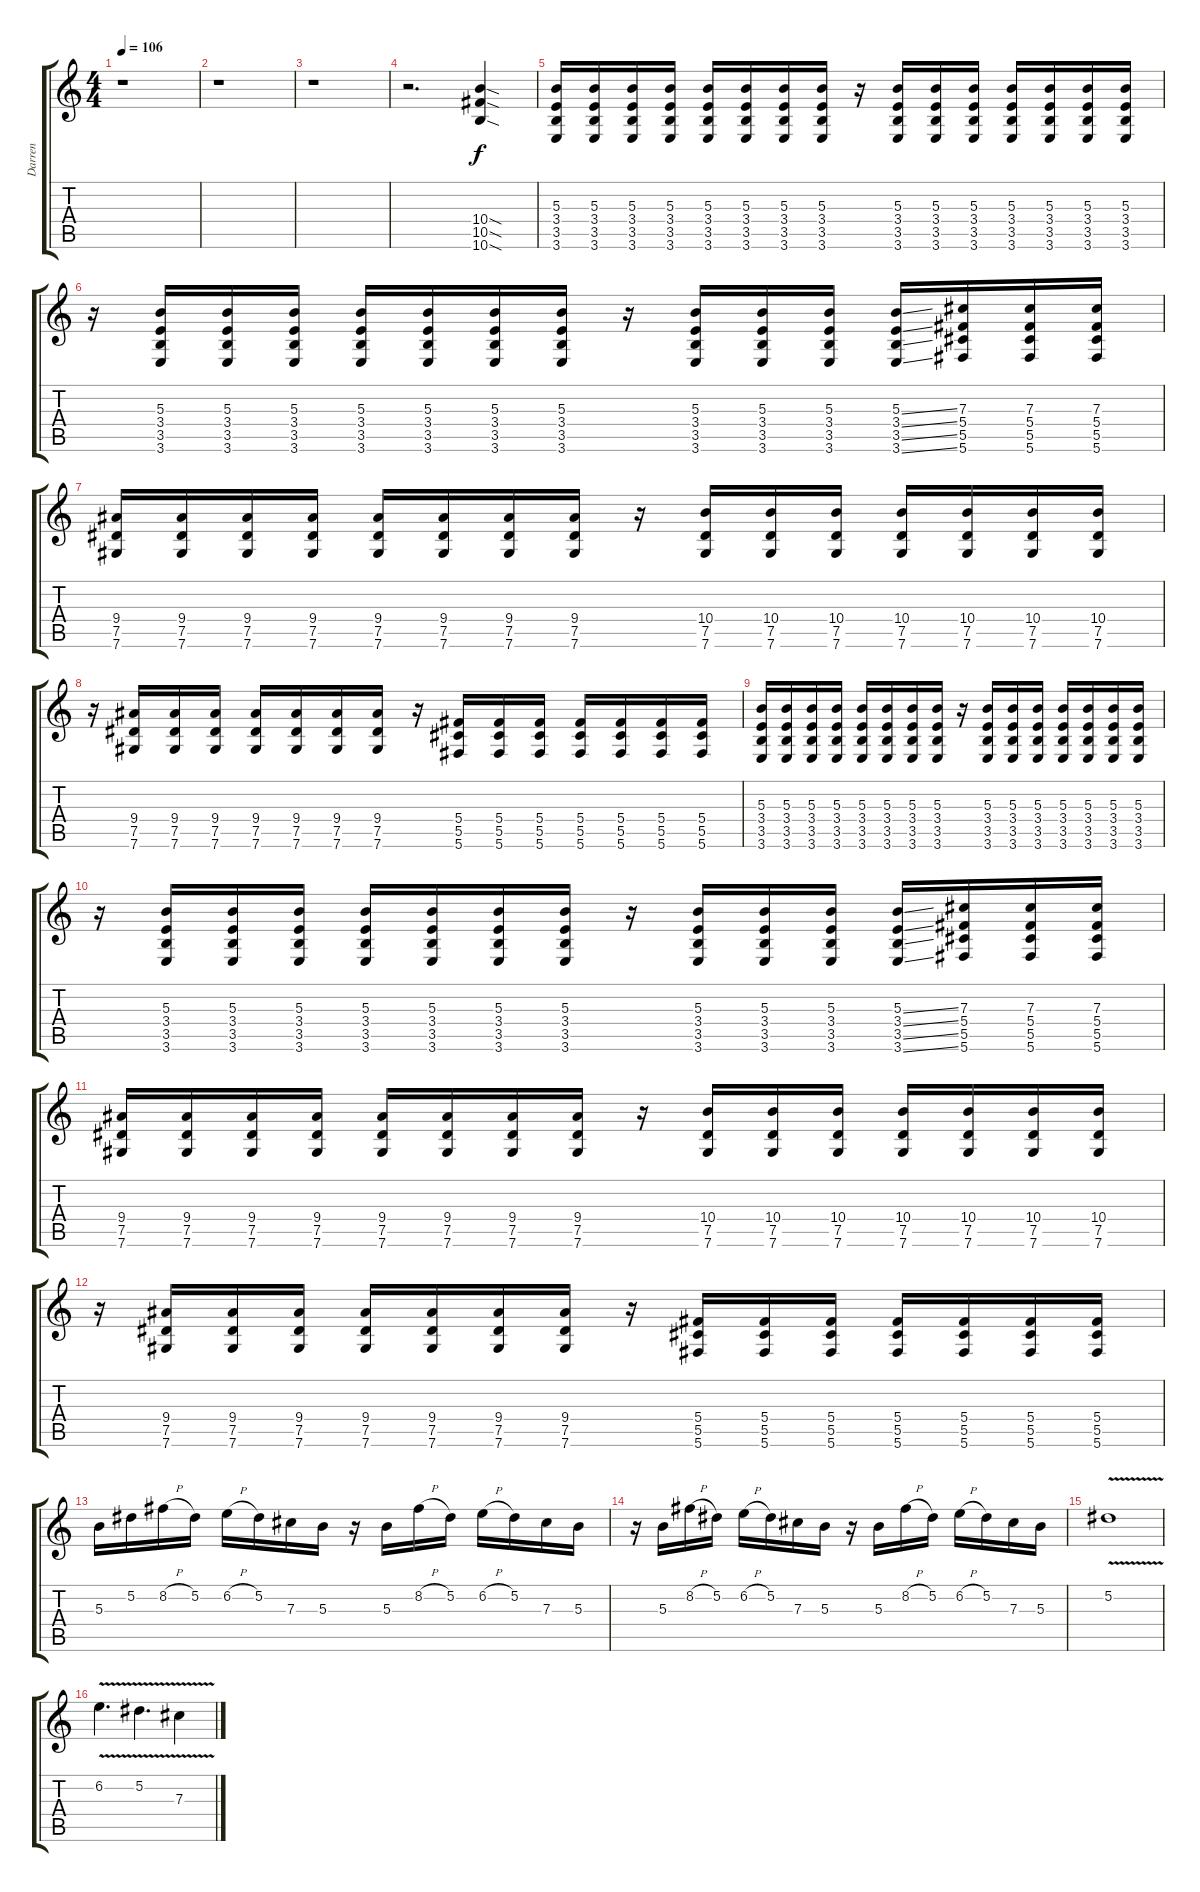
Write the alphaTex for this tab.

\track ("Darren" "Darren") {instrument distortionguitar}
\staff {score tabs}
\tuning (Eb4 Bb3 Gb3 Db3 Ab2 Db2) {hide}
\ts (4 4)
\tempo 106
\clef g2
\ks c
r.1{dy f instrument distortionguitar} |
r.1 |
r.1 |
r.2{d} (10.4{sod} 10.5{sod} 10.6{sod}).4{instrument distortionguitar} |
(5.3 3.4 3.5 3.6).16{instrument distortionguitar} (5.3 3.4 3.5 3.6).16 (5.3 3.4 3.5 3.6).16 (5.3 3.4 3.5 3.6).16 (5.3 3.4 3.5 3.6).16 (5.3 3.4 3.5 3.6).16 (5.3 3.4 3.5 3.6).16 (5.3 3.4 3.5 3.6).16 r.16 (5.3 3.4 3.5 3.6).16 (5.3 3.4 3.5 3.6).16 (5.3 3.4 3.5 3.6).16 (5.3 3.4 3.5 3.6).16 (5.3 3.4 3.5 3.6).16 (5.3 3.4 3.5 3.6).16 (5.3 3.4 3.5 3.6).16 |
r.16 (5.3 3.4 3.5 3.6).16 (5.3 3.4 3.5 3.6).16 (5.3 3.4 3.5 3.6).16 (5.3 3.4 3.5 3.6).16 (5.3 3.4 3.5 3.6).16 (5.3 3.4 3.5 3.6).16 (5.3 3.4 3.5 3.6).16 r.16 (5.3 3.4 3.5 3.6).16 (5.3 3.4 3.5 3.6).16 (5.3 3.4 3.5 3.6).16 (5.3{ss} 3.4{ss} 3.5{ss} 3.6{ss}).16 (7.3 5.4 5.5 5.6).16 (7.3 5.4 5.5 5.6).16 (7.3 5.4 5.5 5.6).16 |
(9.4 7.5 7.6).16 (9.4 7.5 7.6).16 (9.4 7.5 7.6).16 (9.4 7.5 7.6).16 (9.4 7.5 7.6).16 (9.4 7.5 7.6).16 (9.4 7.5 7.6).16 (9.4 7.5 7.6).16 r.16 (10.4 7.5 7.6).16 (10.4 7.5 7.6).16 (10.4 7.5 7.6).16 (10.4 7.5 7.6).16 (10.4 7.5 7.6).16 (10.4 7.5 7.6).16 (10.4 7.5 7.6).16 |
r.16 (9.4 7.5 7.6).16 (9.4 7.5 7.6).16 (9.4 7.5 7.6).16 (9.4 7.5 7.6).16 (9.4 7.5 7.6).16 (9.4 7.5 7.6).16 (9.4 7.5 7.6).16 r.16 (5.4 5.5 5.6).16 (5.4 5.5 5.6).16 (5.4 5.5 5.6).16 (5.4 5.5 5.6).16 (5.4 5.5 5.6).16 (5.4 5.5 5.6).16 (5.4 5.5 5.6).16 |
(5.3 3.4 3.5 3.6).16{instrument distortionguitar} (5.3 3.4 3.5 3.6).16 (5.3 3.4 3.5 3.6).16 (5.3 3.4 3.5 3.6).16 (5.3 3.4 3.5 3.6).16 (5.3 3.4 3.5 3.6).16 (5.3 3.4 3.5 3.6).16 (5.3 3.4 3.5 3.6).16 r.16 (5.3 3.4 3.5 3.6).16 (5.3 3.4 3.5 3.6).16 (5.3 3.4 3.5 3.6).16 (5.3 3.4 3.5 3.6).16 (5.3 3.4 3.5 3.6).16 (5.3 3.4 3.5 3.6).16 (5.3 3.4 3.5 3.6).16 |
r.16 (5.3 3.4 3.5 3.6).16 (5.3 3.4 3.5 3.6).16 (5.3 3.4 3.5 3.6).16 (5.3 3.4 3.5 3.6).16 (5.3 3.4 3.5 3.6).16 (5.3 3.4 3.5 3.6).16 (5.3 3.4 3.5 3.6).16 r.16 (5.3 3.4 3.5 3.6).16 (5.3 3.4 3.5 3.6).16 (5.3 3.4 3.5 3.6).16 (5.3{ss} 3.4{ss} 3.5{ss} 3.6{ss}).16 (7.3 5.4 5.5 5.6).16 (7.3 5.4 5.5 5.6).16 (7.3 5.4 5.5 5.6).16 |
(9.4 7.5 7.6).16 (9.4 7.5 7.6).16 (9.4 7.5 7.6).16 (9.4 7.5 7.6).16 (9.4 7.5 7.6).16 (9.4 7.5 7.6).16 (9.4 7.5 7.6).16 (9.4 7.5 7.6).16 r.16 (10.4 7.5 7.6).16 (10.4 7.5 7.6).16 (10.4 7.5 7.6).16 (10.4 7.5 7.6).16 (10.4 7.5 7.6).16 (10.4 7.5 7.6).16 (10.4 7.5 7.6).16 |
r.16 (9.4 7.5 7.6).16 (9.4 7.5 7.6).16 (9.4 7.5 7.6).16 (9.4 7.5 7.6).16 (9.4 7.5 7.6).16 (9.4 7.5 7.6).16 (9.4 7.5 7.6).16 r.16 (5.4 5.5 5.6).16 (5.4 5.5 5.6).16 (5.4 5.5 5.6).16 (5.4 5.5 5.6).16 (5.4 5.5 5.6).16 (5.4 5.5 5.6).16 (5.4 5.5 5.6).16 |
5.3.16 5.2.16 8.2{h}.16 5.2.16 6.2{h}.16 5.2.16 7.3.16 5.3.16 r.16 5.3.16 8.2{h}.16 5.2.16 6.2{h}.16 5.2.16 7.3.16 5.3.16 |
r.16 5.3.16 8.2{h}.16 5.2.16 6.2{h}.16 5.2.16 7.3.16 5.3.16 r.16 5.3.16 8.2{h}.16 5.2.16 6.2{h}.16 5.2.16 7.3.16 5.3.16 |
5.2{v}.1 |
6.2{v}.4{d} 5.2{v}.4{d} 7.3{v}.4
